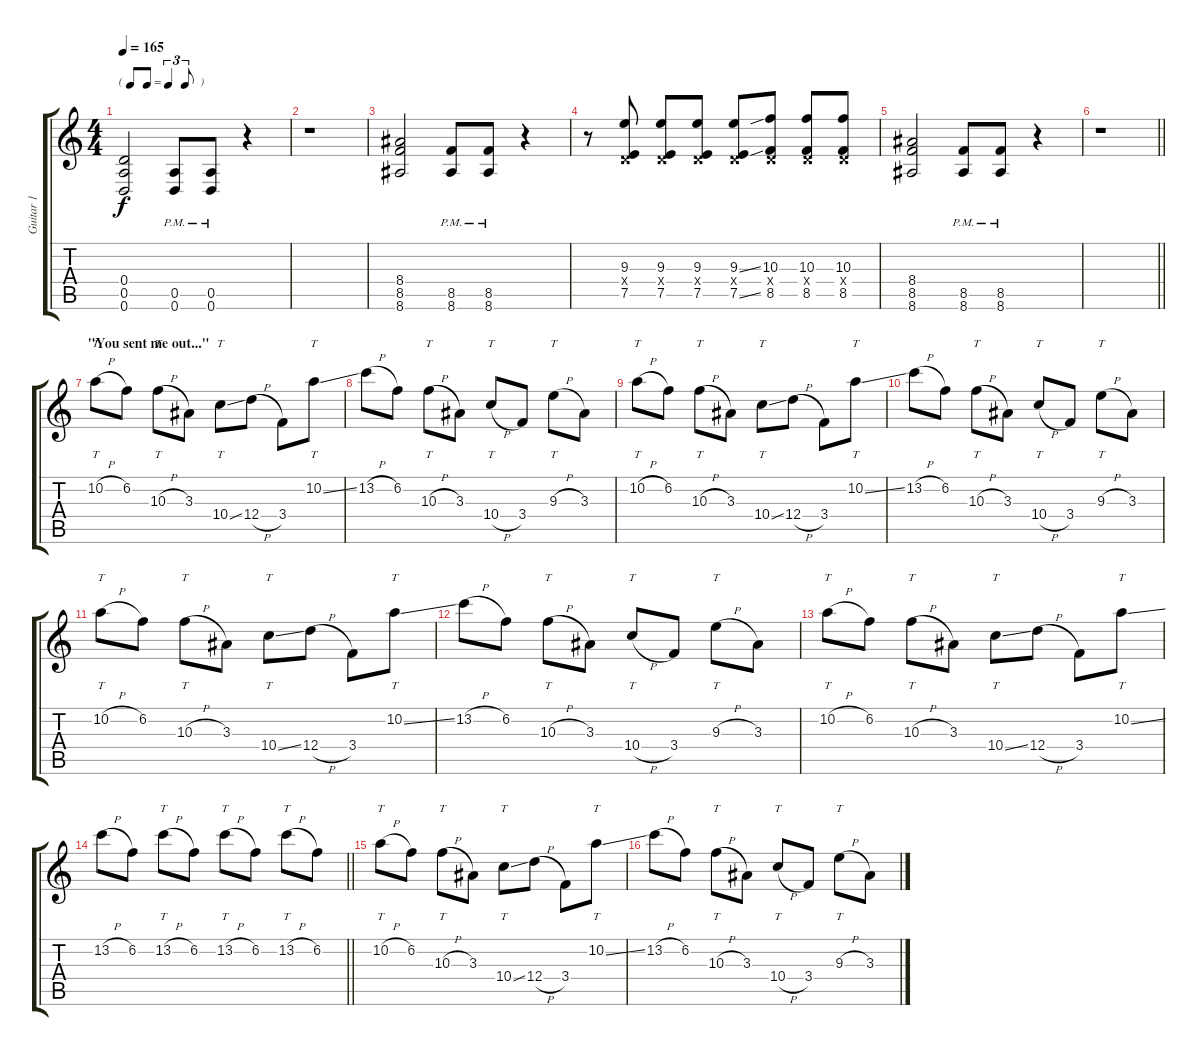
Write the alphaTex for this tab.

\track ("Guitar 1" "Guitar 1") {instrument distortionguitar}
\staff {score tabs}
\tuning (E4 B3 G3 D3 A2 D2) {hide}
\ts (4 4)
\tf triplet8th
\tempo 165
\clef g2
\ks c
(0.4 0.5 0.6).2{dy f} (0.5{pm} 0.6{pm}).8 (0.5{pm} 0.6{pm}).8 r.4 |
r.1 |
(8.4 8.5 8.6).2 (8.5{pm} 8.6{pm}).8 (8.5{pm} 8.6{pm}).8 r.4 |
r.8 (9.3 0.4{x} 7.5).8 (9.3 0.4{x} 7.5).8 (9.3 0.4{x} 7.5).8 (9.3{ss} 0.4{x} 7.5{ss}).8 (10.3 0.4{x} 8.5).8 (10.3 0.4{x} 8.5).8 (10.3 0.4{x} 8.5).8 |
(8.4 8.5 8.6).2 (8.5{pm} 8.6{pm}).8 (8.5{pm} 8.6{pm}).8 r.4 |
\barLineRight lightlight
r.1 |
\section ("" "\"You sent me out...\"")
10.2{h}.8{tt} 6.2.8 10.3{h}.8{tt} 3.3.8 10.4{ss}.8{tt} 12.4{h}.8 3.4.8 10.2{ss}.8{tt} |
13.2{h}.8 6.2.8 10.3{h}.8{tt} 3.3.8 10.4{h}.8{tt} 3.4.8 9.3{h}.8{tt} 3.3.8 |
10.2{h}.8{tt} 6.2.8 10.3{h}.8{tt} 3.3.8 10.4{ss}.8{tt} 12.4{h}.8 3.4.8 10.2{ss}.8{tt} |
13.2{h}.8 6.2.8 10.3{h}.8{tt} 3.3.8 10.4{h}.8{tt} 3.4.8 9.3{h}.8{tt} 3.3.8 |
10.2{h}.8{tt} 6.2.8 10.3{h}.8{tt} 3.3.8 10.4{ss}.8{tt} 12.4{h}.8 3.4.8 10.2{ss}.8{tt} |
13.2{h}.8 6.2.8 10.3{h}.8{tt} 3.3.8 10.4{h}.8{tt} 3.4.8 9.3{h}.8{tt} 3.3.8 |
10.2{h}.8{tt} 6.2.8 10.3{h}.8{tt} 3.3.8 10.4{ss}.8{tt} 12.4{h}.8 3.4.8 10.2{ss}.8{tt} |
\barLineRight lightlight
13.2{h}.8 6.2.8 13.2{h}.8{tt} 6.2.8 13.2{h}.8{tt} 6.2.8 13.2{h}.8{tt} 6.2.8 |
10.2{h}.8{tt} 6.2.8 10.3{h}.8{tt} 3.3.8 10.4{ss}.8{tt} 12.4{h}.8 3.4.8 10.2{ss}.8{tt} |
13.2{h}.8 6.2.8 10.3{h}.8{tt} 3.3.8 10.4{h}.8{tt} 3.4.8 9.3{h}.8{tt} 3.3.8
